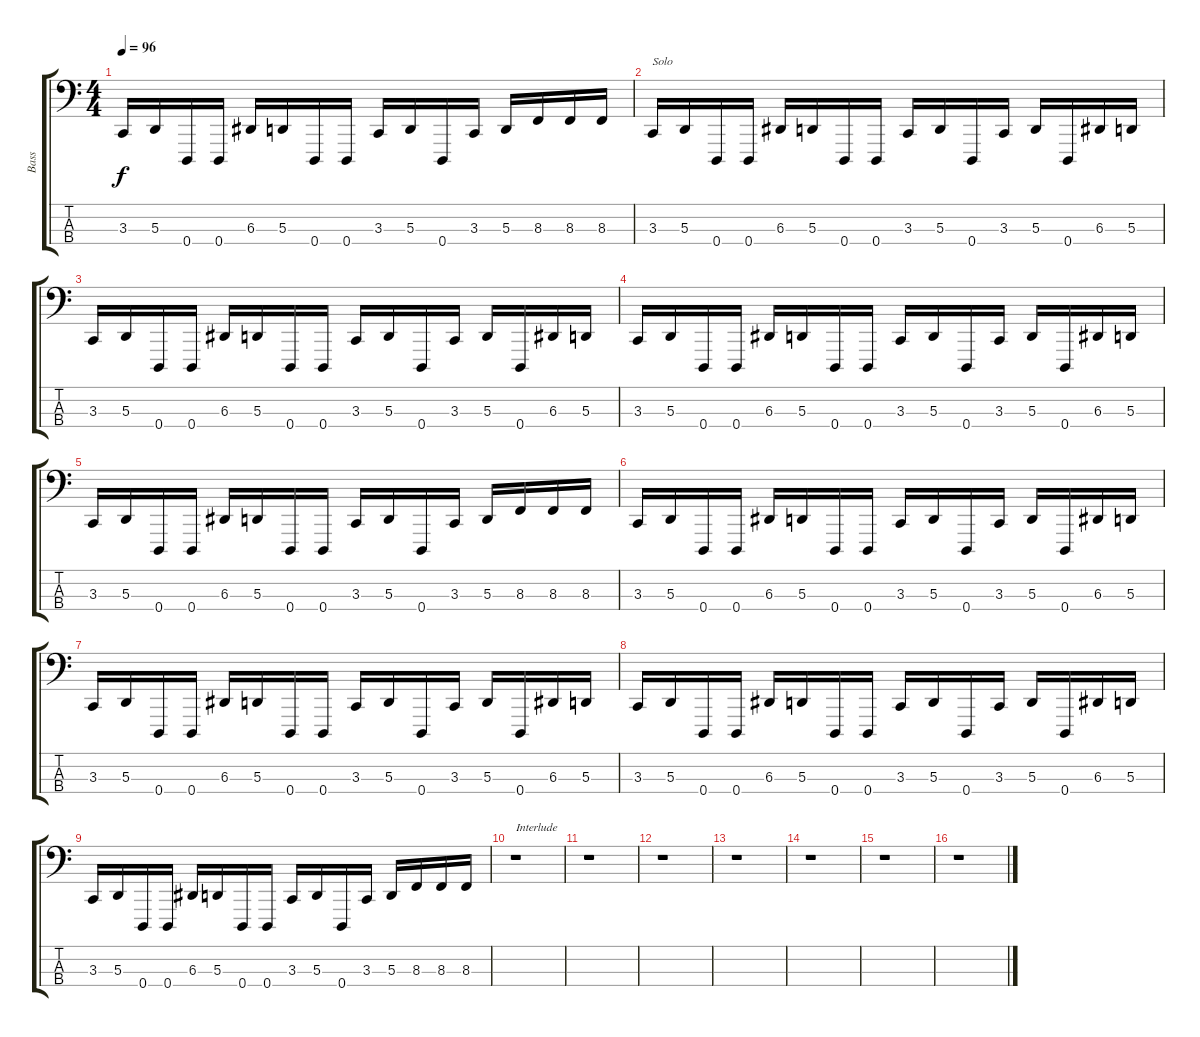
\track ("Bass" "Bass") {instrument lead8bassandlead}
\staff {score tabs}
\tuning (G2 D2 A1 D1) {hide}
\ts (4 4)
\tempo 96
\clef f4
\ks c
3.3.16{dy f} 5.3.16 0.4.16 0.4.16 6.3.16 5.3.16 0.4.16 0.4.16 3.3.16 5.3.16 0.4.16 3.3.16 5.3.16 8.3.16 8.3.16 8.3.16 |
3.3.16{txt "Solo"} 5.3.16 0.4.16 0.4.16 6.3.16 5.3.16 0.4.16 0.4.16 3.3.16 5.3.16 0.4.16 3.3.16 5.3.16 0.4.16 6.3.16 5.3.16 |
3.3.16 5.3.16 0.4.16 0.4.16 6.3.16 5.3.16 0.4.16 0.4.16 3.3.16 5.3.16 0.4.16 3.3.16 5.3.16 0.4.16 6.3.16 5.3.16 |
3.3.16 5.3.16 0.4.16 0.4.16 6.3.16 5.3.16 0.4.16 0.4.16 3.3.16 5.3.16 0.4.16 3.3.16 5.3.16 0.4.16 6.3.16 5.3.16 |
3.3.16 5.3.16 0.4.16 0.4.16 6.3.16 5.3.16 0.4.16 0.4.16 3.3.16 5.3.16 0.4.16 3.3.16 5.3.16 8.3.16 8.3.16 8.3.16 |
3.3.16 5.3.16 0.4.16 0.4.16 6.3.16 5.3.16 0.4.16 0.4.16 3.3.16 5.3.16 0.4.16 3.3.16 5.3.16 0.4.16 6.3.16 5.3.16 |
3.3.16 5.3.16 0.4.16 0.4.16 6.3.16 5.3.16 0.4.16 0.4.16 3.3.16 5.3.16 0.4.16 3.3.16 5.3.16 0.4.16 6.3.16 5.3.16 |
3.3.16 5.3.16 0.4.16 0.4.16 6.3.16 5.3.16 0.4.16 0.4.16 3.3.16 5.3.16 0.4.16 3.3.16 5.3.16 0.4.16 6.3.16 5.3.16 |
3.3.16 5.3.16 0.4.16 0.4.16 6.3.16 5.3.16 0.4.16 0.4.16 3.3.16 5.3.16 0.4.16 3.3.16 5.3.16 8.3.16 8.3.16 8.3.16 |
r.1{txt "Interlude"} |
r.1 |
r.1 |
r.1 |
r.1 |
r.1 |
r.1
